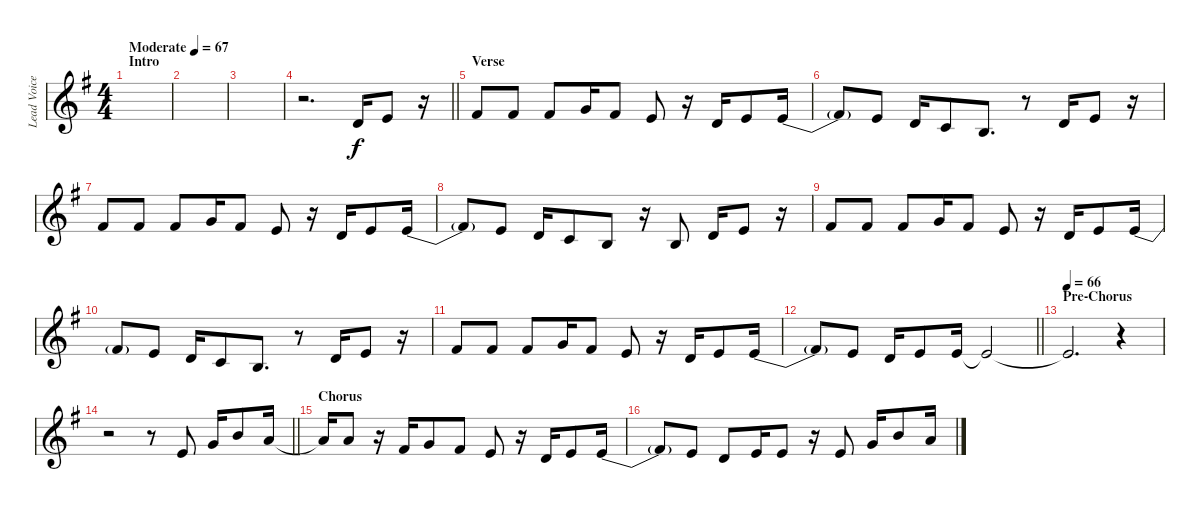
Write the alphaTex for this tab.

\track ("Lead Voice" "Lead Voice") {instrument lead2sawtooth}
\staff {score}
\tuning (E4 B3 G3 D3 A2 D2) {hide}
\ts (4 4)
\section ("" "Intro")
\tempo (67 "Moderate")
\clef g2
\ks g
|
|
|
\barLineRight lightlight
r.2{d} 3.2.16 5.2.8 r.16 |
\section ("" "Verse")
2.1.8 2.1.8 2.1.8 3.1.16 2.1.8 5.2.8 r.16 3.2.16 5.2.8 0.1{be (bend 0 0 60 4)}.16 |
0.1{t}.8 5.2.8 3.2.16 1.2.8 0.2.8{d} r.8 3.2.16 5.2.8 r.16 |
2.1.8 2.1.8 2.1.8 3.1.16 2.1.8 5.2.8 r.16 3.2.16 5.2.8 0.1{be (bend 0 0 60 4)}.16 |
0.1{t}.8 5.2.8 3.2.16 1.2.8 0.2.8 r.16 0.2.8 3.2.16 5.2.8 r.16 |
2.1.8 2.1.8 2.1.8 3.1.16 2.1.8 5.2.8 r.16 3.2.16 5.2.8 0.1{be (bend 0 0 60 4)}.16 |
0.1{t}.8 5.2.8 3.2.16 1.2.8 0.2.8{d} r.8 3.2.16 5.2.8 r.16 |
2.1.8 2.1.8 2.1.8 3.1.16 2.1.8 5.2.8 r.16 3.2.16 5.2.8 0.1{be (bend 0 0 60 4)}.16 |
\barLineRight lightlight
0.1{t}.8 5.2.8 3.2.16 5.2.8 5.2.16 5.2{t}.2 |
\section ("" "Pre-Chorus")
\tempo 66
5.2{t}.2{d} r.4 |
\barLineRight lightlight
r.2 r.8 5.2.8 3.1.16 7.1.8 5.1.16 |
\section ("" "Chorus")
5.1{t}.16 5.1.8 r.16 2.1.16 3.1.8 2.1.8 5.2.8 r.16 3.2.16 5.2.8 0.1{be (bend 0 0 60 4)}.16 |
0.1{t}.8 5.2.8 3.2.8 5.2.16 5.2.8 r.16 5.2.8 3.1.16 7.1.8 5.1.16
